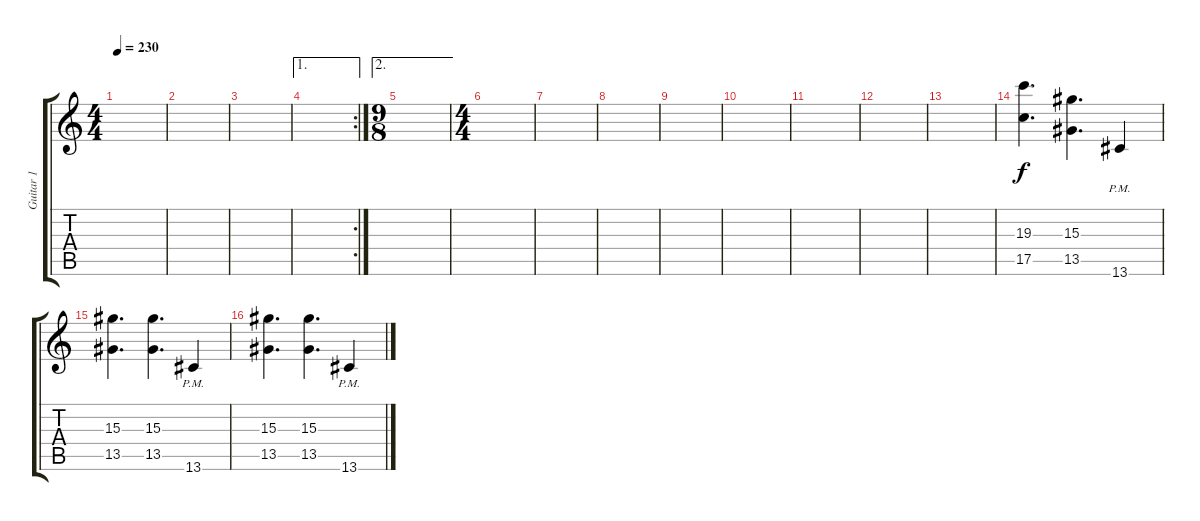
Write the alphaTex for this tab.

\track ("Guitar 1" "Guitar 1") {instrument distortionguitar}
\staff {score tabs}
\tuning (D4 A3 F3 C3 G2 C2) {hide}
\ts (4 4)
\tempo 230
\clef g2
\ks c
|
|
|
\ae 1
\rc 2
|
\ae 2
\ts (9 8)
|
\ts (4 4)
|
|
|
|
|
|
|
|
(19.3 17.5).4{d} (15.3 13.5).4{d} 13.6{pm}.4 |
(15.3 13.5).4{d} (15.3 13.5).4{d} 13.6{pm}.4 |
(15.3 13.5).4{d} (15.3 13.5).4{d} 13.6{pm}.4
